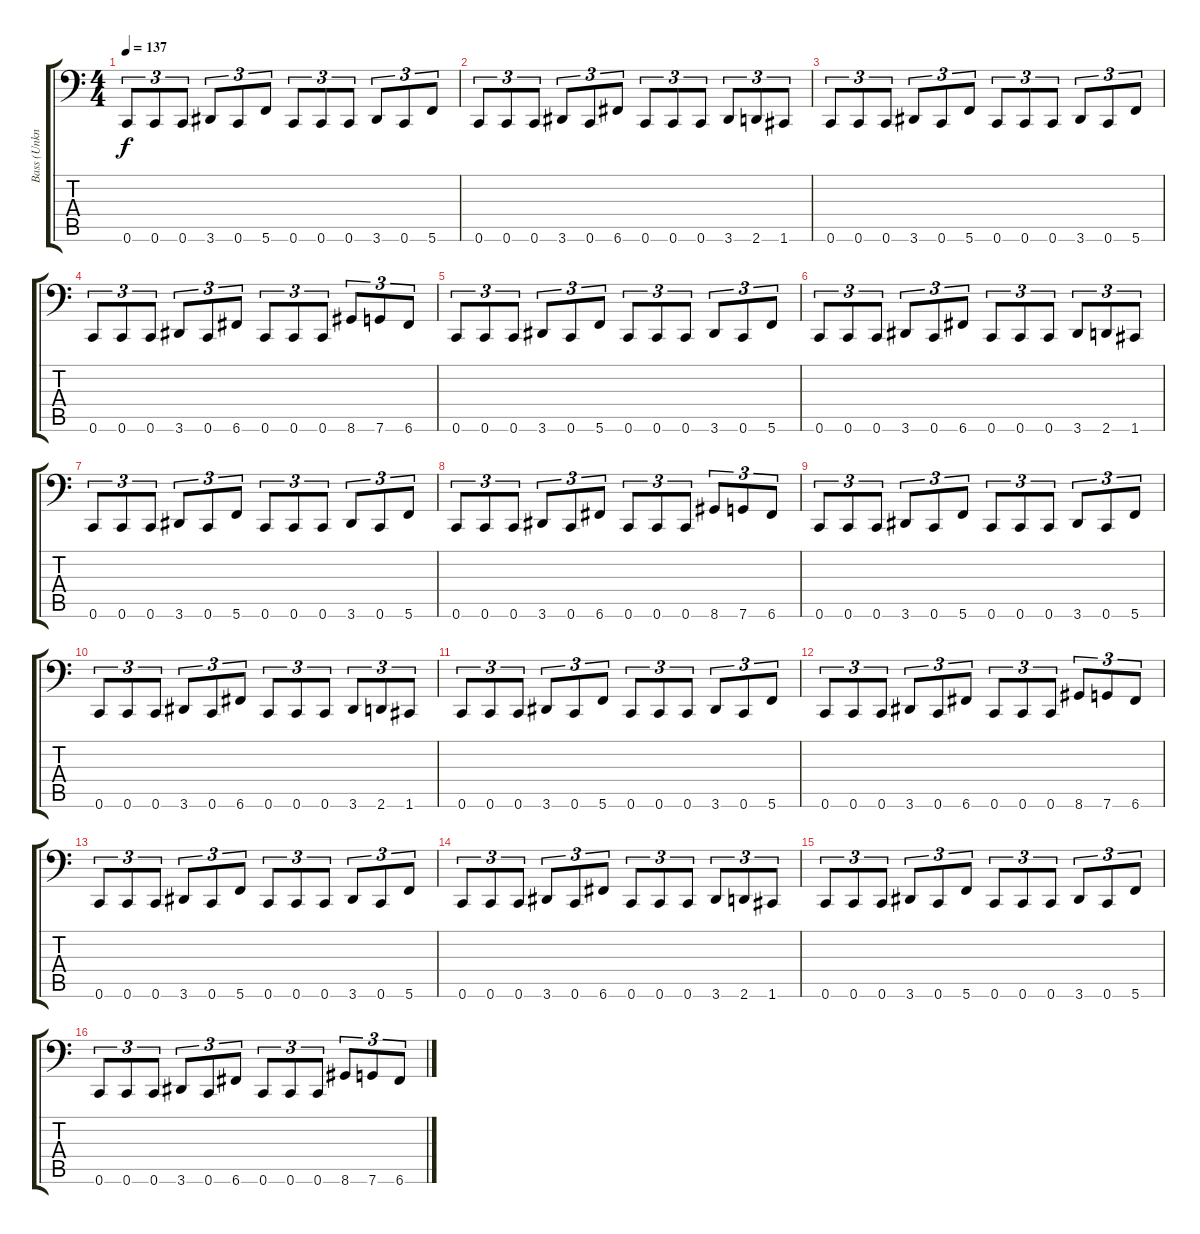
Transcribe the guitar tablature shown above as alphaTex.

\track ("Bass (Unknown)" "Bass (Unkn") {instrument electricbasspick}
\staff {score tabs}
\tuning (D3 A2 F2 C2 G1 C1) {hide}
\ts (4 4)
\tempo 137
\clef f4
\ks c
0.6.8{tu (3 2) dy f} 0.6.8{tu (3 2)} 0.6.8{tu (3 2)} 3.6.8{tu (3 2)} 0.6.8{tu (3 2)} 5.6.8{tu (3 2)} 0.6.8{tu (3 2)} 0.6.8{tu (3 2)} 0.6.8{tu (3 2)} 3.6.8{tu (3 2)} 0.6.8{tu (3 2)} 5.6.8{tu (3 2)} |
0.6.8{tu (3 2)} 0.6.8{tu (3 2)} 0.6.8{tu (3 2)} 3.6.8{tu (3 2)} 0.6.8{tu (3 2)} 6.6.8{tu (3 2)} 0.6.8{tu (3 2)} 0.6.8{tu (3 2)} 0.6.8{tu (3 2)} 3.6.8{tu (3 2)} 2.6.8{tu (3 2)} 1.6.8{tu (3 2)} |
0.6.8{tu (3 2)} 0.6.8{tu (3 2)} 0.6.8{tu (3 2)} 3.6.8{tu (3 2)} 0.6.8{tu (3 2)} 5.6.8{tu (3 2)} 0.6.8{tu (3 2)} 0.6.8{tu (3 2)} 0.6.8{tu (3 2)} 3.6.8{tu (3 2)} 0.6.8{tu (3 2)} 5.6.8{tu (3 2)} |
0.6.8{tu (3 2)} 0.6.8{tu (3 2)} 0.6.8{tu (3 2)} 3.6.8{tu (3 2)} 0.6.8{tu (3 2)} 6.6.8{tu (3 2)} 0.6.8{tu (3 2)} 0.6.8{tu (3 2)} 0.6.8{tu (3 2)} 8.6.8{tu (3 2)} 7.6.8{tu (3 2)} 6.6.8{tu (3 2)} |
0.6.8{tu (3 2)} 0.6.8{tu (3 2)} 0.6.8{tu (3 2)} 3.6.8{tu (3 2)} 0.6.8{tu (3 2)} 5.6.8{tu (3 2)} 0.6.8{tu (3 2)} 0.6.8{tu (3 2)} 0.6.8{tu (3 2)} 3.6.8{tu (3 2)} 0.6.8{tu (3 2)} 5.6.8{tu (3 2)} |
0.6.8{tu (3 2)} 0.6.8{tu (3 2)} 0.6.8{tu (3 2)} 3.6.8{tu (3 2)} 0.6.8{tu (3 2)} 6.6.8{tu (3 2)} 0.6.8{tu (3 2)} 0.6.8{tu (3 2)} 0.6.8{tu (3 2)} 3.6.8{tu (3 2)} 2.6.8{tu (3 2)} 1.6.8{tu (3 2)} |
0.6.8{tu (3 2)} 0.6.8{tu (3 2)} 0.6.8{tu (3 2)} 3.6.8{tu (3 2)} 0.6.8{tu (3 2)} 5.6.8{tu (3 2)} 0.6.8{tu (3 2)} 0.6.8{tu (3 2)} 0.6.8{tu (3 2)} 3.6.8{tu (3 2)} 0.6.8{tu (3 2)} 5.6.8{tu (3 2)} |
0.6.8{tu (3 2)} 0.6.8{tu (3 2)} 0.6.8{tu (3 2)} 3.6.8{tu (3 2)} 0.6.8{tu (3 2)} 6.6.8{tu (3 2)} 0.6.8{tu (3 2)} 0.6.8{tu (3 2)} 0.6.8{tu (3 2)} 8.6.8{tu (3 2)} 7.6.8{tu (3 2)} 6.6.8{tu (3 2)} |
0.6.8{tu (3 2)} 0.6.8{tu (3 2)} 0.6.8{tu (3 2)} 3.6.8{tu (3 2)} 0.6.8{tu (3 2)} 5.6.8{tu (3 2)} 0.6.8{tu (3 2)} 0.6.8{tu (3 2)} 0.6.8{tu (3 2)} 3.6.8{tu (3 2)} 0.6.8{tu (3 2)} 5.6.8{tu (3 2)} |
0.6.8{tu (3 2)} 0.6.8{tu (3 2)} 0.6.8{tu (3 2)} 3.6.8{tu (3 2)} 0.6.8{tu (3 2)} 6.6.8{tu (3 2)} 0.6.8{tu (3 2)} 0.6.8{tu (3 2)} 0.6.8{tu (3 2)} 3.6.8{tu (3 2)} 2.6.8{tu (3 2)} 1.6.8{tu (3 2)} |
0.6.8{tu (3 2)} 0.6.8{tu (3 2)} 0.6.8{tu (3 2)} 3.6.8{tu (3 2)} 0.6.8{tu (3 2)} 5.6.8{tu (3 2)} 0.6.8{tu (3 2)} 0.6.8{tu (3 2)} 0.6.8{tu (3 2)} 3.6.8{tu (3 2)} 0.6.8{tu (3 2)} 5.6.8{tu (3 2)} |
0.6.8{tu (3 2)} 0.6.8{tu (3 2)} 0.6.8{tu (3 2)} 3.6.8{tu (3 2)} 0.6.8{tu (3 2)} 6.6.8{tu (3 2)} 0.6.8{tu (3 2)} 0.6.8{tu (3 2)} 0.6.8{tu (3 2)} 8.6.8{tu (3 2)} 7.6.8{tu (3 2)} 6.6.8{tu (3 2)} |
0.6.8{tu (3 2)} 0.6.8{tu (3 2)} 0.6.8{tu (3 2)} 3.6.8{tu (3 2)} 0.6.8{tu (3 2)} 5.6.8{tu (3 2)} 0.6.8{tu (3 2)} 0.6.8{tu (3 2)} 0.6.8{tu (3 2)} 3.6.8{tu (3 2)} 0.6.8{tu (3 2)} 5.6.8{tu (3 2)} |
0.6.8{tu (3 2)} 0.6.8{tu (3 2)} 0.6.8{tu (3 2)} 3.6.8{tu (3 2)} 0.6.8{tu (3 2)} 6.6.8{tu (3 2)} 0.6.8{tu (3 2)} 0.6.8{tu (3 2)} 0.6.8{tu (3 2)} 3.6.8{tu (3 2)} 2.6.8{tu (3 2)} 1.6.8{tu (3 2)} |
0.6.8{tu (3 2)} 0.6.8{tu (3 2)} 0.6.8{tu (3 2)} 3.6.8{tu (3 2)} 0.6.8{tu (3 2)} 5.6.8{tu (3 2)} 0.6.8{tu (3 2)} 0.6.8{tu (3 2)} 0.6.8{tu (3 2)} 3.6.8{tu (3 2)} 0.6.8{tu (3 2)} 5.6.8{tu (3 2)} |
0.6.8{tu (3 2)} 0.6.8{tu (3 2)} 0.6.8{tu (3 2)} 3.6.8{tu (3 2)} 0.6.8{tu (3 2)} 6.6.8{tu (3 2)} 0.6.8{tu (3 2)} 0.6.8{tu (3 2)} 0.6.8{tu (3 2)} 8.6.8{tu (3 2)} 7.6.8{tu (3 2)} 6.6.8{tu (3 2)}
